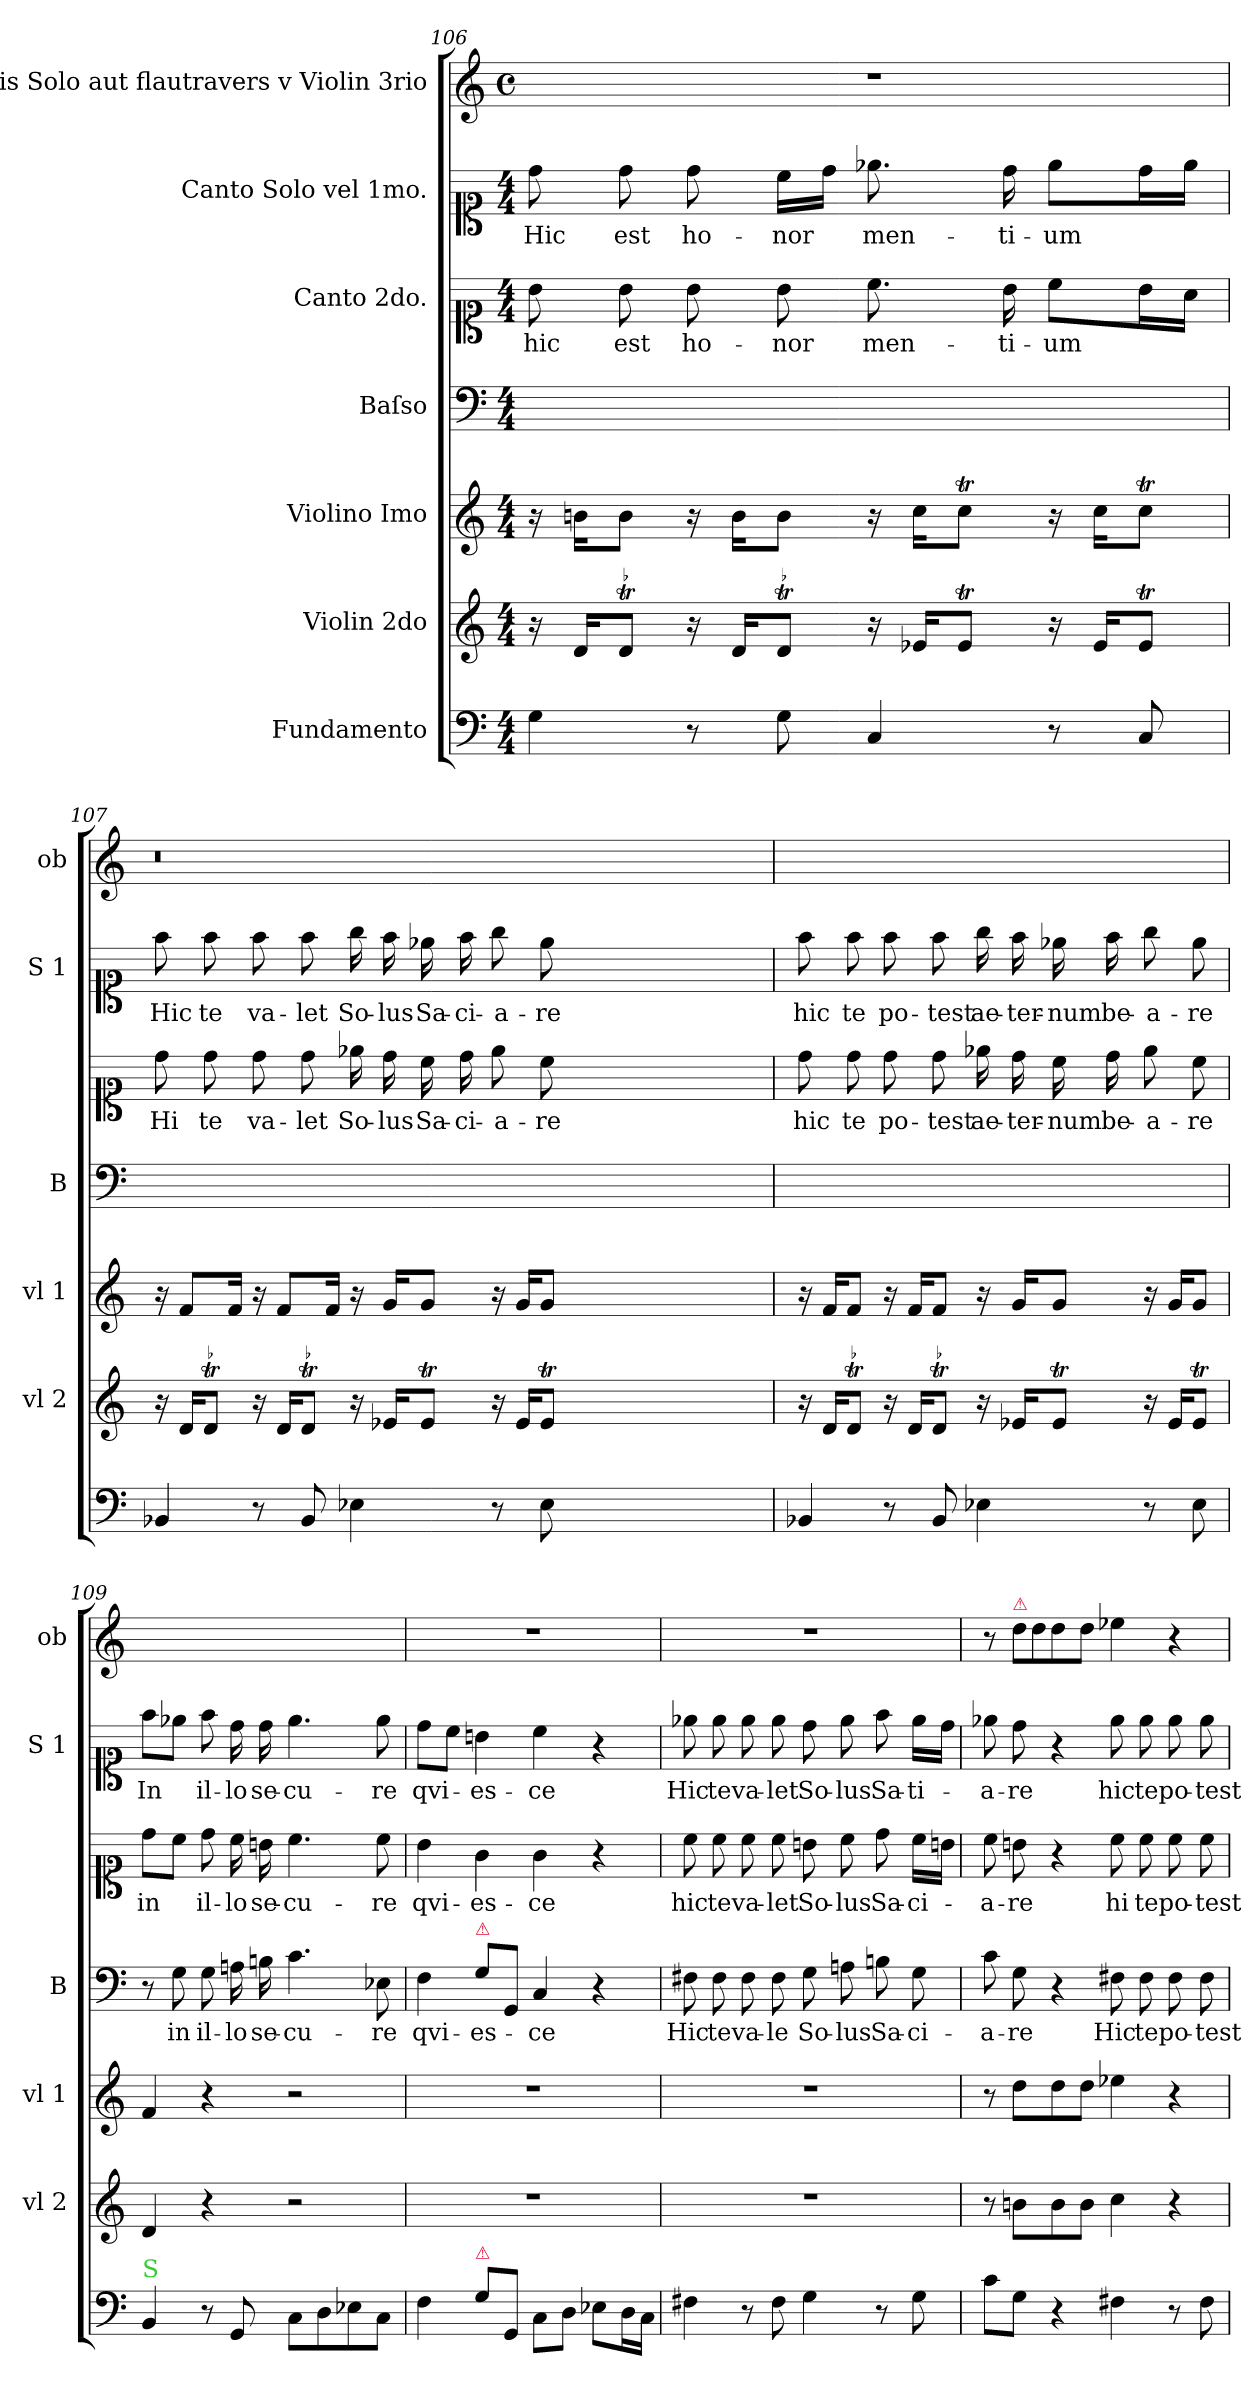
**kern	**kern	**kern	**kern	**text	**kern	**text	**kern	**text	**kern
*part7	*part6	*part5	*part4	*part4	*part3	*part3	*part2	*part2	*part1
*staff7	*staff6	*staff5	*staff4	*staff4	*staff3	*staff3	*staff2	*staff2	*staff1
*I"Fundamento	*I"Violin 2do	*I"Violino Imo	*I"Baſso	*	*I"Canto 2do.	*	*I"Canto Solo vel 1mo.	*	*I"Hobois Solo aut flautravers v Violin 3rio
*	*I'vl 2	*I'vl 1	*I'B	*	*	*	*I'S 1	*	*I'ob
*clefF4	*clefG2	*clefG2	*clefF4	*	*clefC1	*	*clefC1	*	*clefG2
*M4/4	*M4/4	*M4/4	*M4/4	*	*M4/4	*	*M4/4	*	*M4/4
*	*	*	*	*	*	*	*	*	*met(c)
=106	=106	=106	=106	=106	=106	=106	=106	=106	=106
4G\	16r	16r	1ryy	.	8b\	hic	8dd\	Hic	1r
.	16d/KL	16bn\KL	.	.	.	.	.	.	.
.	8dt/J	8b\J	.	.	8b\	est	8dd\	est	.
8r	16r	16r	.	.	8b\	ho-	8dd\	ho-	.
.	16d/KL	16b\KL	.	.	.	.	.	.	.
8G\	8dt/J	8b\J	.	.	8b\	-nor	16cc\LL	-nor	.
.	.	.	.	.	.	.	16dd\JJ	.	.
4C/	16r	16r	.	.	8.cc\	men-	8.ee-\	men-	.
.	16e-/KL	16cc\KL	.	.	.	.	.	.	.
.	8e-T/J	8ccT\J	.	.	.	.	.	.	.
.	.	.	.	.	16b\	-ti-	16dd\	-ti-	.
8r	16r	16r	.	.	8cc\L	-um	8ee-\L	-um	.
.	16e-/KL	16cc\KL	.	.	.	.	.	.	.
8C/	8e-T/J	8ccT\J	.	.	16b\L	.	16dd\L	.	.
.	.	.	.	.	16a\JJ	.	16ee-\JJ	.	.
=107	=107	=107	=107	=107	=107	=107	=107	=107	=107
4BB-X/	16r	16r	0.ryy	.	8dd\	Hi	8ff\	Hic	0.r
.	16d/KL	8f/L	.	.	.	.	.	.	.
.	8dt/J	.	.	.	8dd\	te	8ff\	te	.
.	.	16f/Jk	.	.	.	.	.	.	.
8r	16r	16r	.	.	8dd\	va-	8ff\	va-	.
.	16d/KL	8f/L	.	.	.	.	.	.	.
8BB-/	8dt/J	.	.	.	8dd\	-let	8ff\	-let	.
.	.	16f/Jk	.	.	.	.	.	.	.
4E-\	16r	16r	.	.	16ee-\	So-	16gg\	So-	.
.	16e-/KL	16g/KL	.	.	16dd\	-lus	16ff\	-lus	.
.	8e-T/J	8g/J	.	.	16cc\	Sa-	16ee-\	Sa-	.
.	.	.	.	.	16dd\	-ci-	16ff\	-ci-	.
8r	16r	16r	.	.	8ee-\	-a-	8gg\	-a-	.
.	16e-/KL	16g/KL	.	.	.	.	.	.	.
8E-\	8e-T/J	8g/J	.	.	8cc\	-re	8ee-\	-re	.
0ryy	0ryy	0ryy	.	.	0ryy	.	0ryy	.	.
=108	=108	=108	=108	=108	=108	=108	=108	=108	=108
4BB-X/	16r	16r	1ryy	.	8dd\	hic	8ff\	hic	1ryy
.	16d/KL	16f/KL	.	.	.	.	.	.	.
.	8dt/J	8f/J	.	.	8dd\	te	8ff\	te	.
8r	16r	16r	.	.	8dd\	po-	8ff\	po-	.
.	16d/KL	16f/KL	.	.	.	.	.	.	.
8BB-/	8dt/J	8f/J	.	.	8dd\	-test	8ff\	-test	.
4E-\	16r	16r	.	.	16ee-\	ae-	16gg\	ae-	.
.	16e-/KL	16g/KL	.	.	16dd\	-ter-	16ff\	-ter-	.
.	8e-T/J	8g/J	.	.	16cc\	-num	16ee-\	-num	.
.	.	.	.	.	16dd\	be-	16ff\	be-	.
8r	16r	16r	.	.	8ee-\	-a-	8gg\	-a-	.
.	16e-/KL	16g/KL	.	.	.	.	.	.	.
8E-\	8e-T/J	8g/J	.	.	8cc\	-re	8ee-\	-re	.
=109	=109	=109	=109	=109	=109	=109	=109	=109	=109
!LO:TX:a:color=limegreen:t=S	!	!	!	!	!	!	!	!	!
4BB/	4d/	4f/	8r	.	8dd\L	in	8ff\L	In	1ryy
.	.	.	8G\	in	8cc\J	.	8ee-\J	.	.
8r	4r	4r	8G\	il-	8dd\	il-	8ff\	il-	.
8GG/	.	.	16An\	-lo	16cc\	-lo	16dd\	-lo	.
.	.	.	16Bn\	se-	16bn\	se-	16dd\	se-	.
8C\L	2r	2r	4.c\	-cu-	4.cc\	-cu-	4.ee-\	-cu-	.
8D\	.	.	.	.	.	.	.	.	.
8E-\	.	.	.	.	.	.	.	.	.
8C\J	.	.	8E-\	-re	8cc\	-re	8ee-\	-re	.
=110	=110	=110	=110	=110	=110	=110	=110	=110	=110
4F\	1r	1r	4F\	qvi-	4b\	qvi-	8dd\L	qvi-	1r
.	.	.	.	.	.	.	8cc\J	.	.
!	!	!	!LO:TX:a:color=crimson:t=⚠	!	!	!	!	!	!
!LO:TX:a:color=crimson:t=⚠	!	!	!	!	!	!	!	!	!
8G\L	.	.	8G\L	-es-	4g\	-es-	4bn\	-es-	.
8GG/J	.	.	8GG/J	.	.	.	.	.	.
8C\L	.	.	4C/	-ce	4g\	-ce	4cc\	-ce	.
8D\J	.	.	.	.	.	.	.	.	.
8E-\L	.	.	4r	.	4r	.	4r	.	.
16D\L	.	.	.	.	.	.	.	.	.
16C\JJ	.	.	.	.	.	.	.	.	.
=111	=111	=111	=111	=111	=111	=111	=111	=111	=111
4F#X\	1r	1r	8F#X\	Hic	8cc\	hic	8ee-\	Hic	1r
.	.	.	8F#\	te	8cc\	te	8ee-\	te	.
8r	.	.	8F#\	va-	8cc\	va-	8ee-\	va-	.
8F#\	.	.	8F#\	-le	8cc\	-let	8ee-\	-let	.
4G\	.	.	8G\	So-	8bn\	So-	8dd\	So-	.
.	.	.	8An\	-lus	8cc\	-lus	8ee-\	-lus	.
8r	.	.	8Bn\	Sa-	8dd\	Sa-	8ff\	Sa-	.
8G\	.	.	8G\	-ci-	16cc\LL	-ci-	16ee-\LL	-ti-	.
.	.	.	.	.	16bn\JJ	.	16dd\JJ	.	.
=112	=112	=112	=112	=112	=112	=112	=112	=112	=112
8c\L	8r	8r	8c\	-a-	8cc\	-a-	8ee-\	-a-	8r
!	!	!	!	!	!	!	!	!	!LO:TX:a:color=crimson:t=⚠
!	!	!	!	!	!	!	!	!	!LO:N:vis=8
8G\J	8bn\L	8dd\L	8G\	-re	8bn\	-re	8dd\	-re	16dd\L
!	!	!	!	!	!	!	!	!	!LO:N:vis=8
.	.	.	.	.	.	.	.	.	16dd\
4r	8b\	8dd\	4r	.	4r	.	4r	.	8dd\
.	8b\J	8dd\J	.	.	.	.	.	.	8dd\J
4F#X\	4cc\	4ee-\	8F#X\	Hic	8cc\	hi	8ee-\	hic	4ee-\
.	.	.	8F#\	te	8cc\	te	8ee-\	te	.
8r	4r	4r	8F#\	po-	8cc\	po-	8ee-\	po-	4r
8F#\	.	.	8F#\	-test	8cc\	-test	8ee-\	-test	.
=	=	=	=	=	=	=	=	=	=
*-	*-	*-	*-	*-	*-	*-	*-	*-	*-
